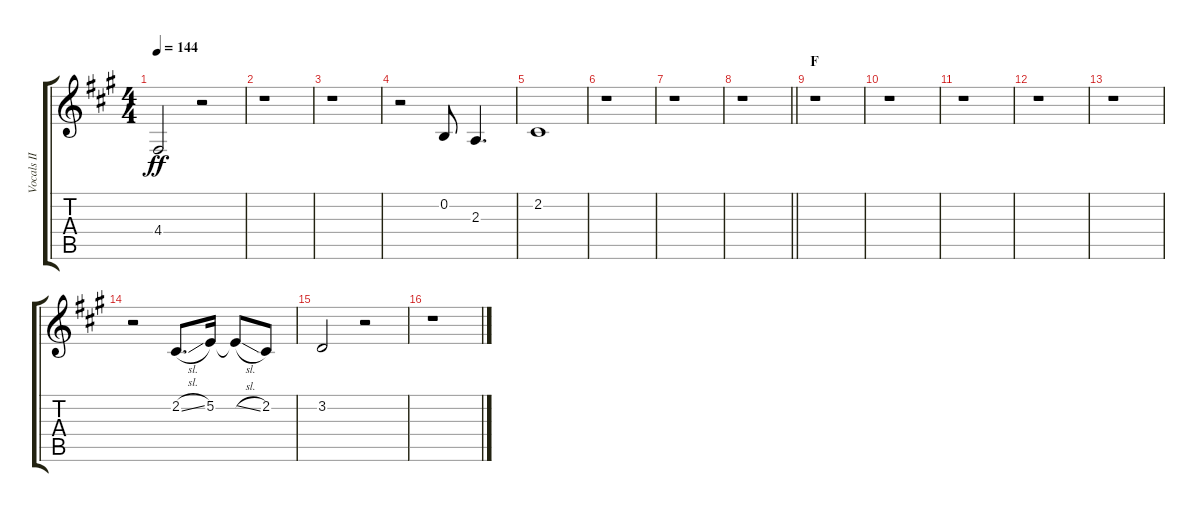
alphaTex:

\track ("Vocals II" "Vocals II") {instrument voiceoohs}
\staff {score tabs}
\tuning (E4 B3 G3 D3 A2 E2) {hide}
\ts (4 4)
\tempo 144
\clef g2
\ks a
4.4.2{dy ff} r.2 |
r.1 |
r.1 |
r.2 0.2.8 2.3.4{d} |
2.2.1 |
r.1 |
r.1 |
\barLineRight lightlight
r.1 |
\section ("" "F")
r.1 |
r.1 |
r.1 |
r.1 |
r.1 |
r.2 2.2{sl}.8{d} 5.2.16 5.2{sl t}.8 2.2.8 |
3.2.2 r.2 |
r.1
